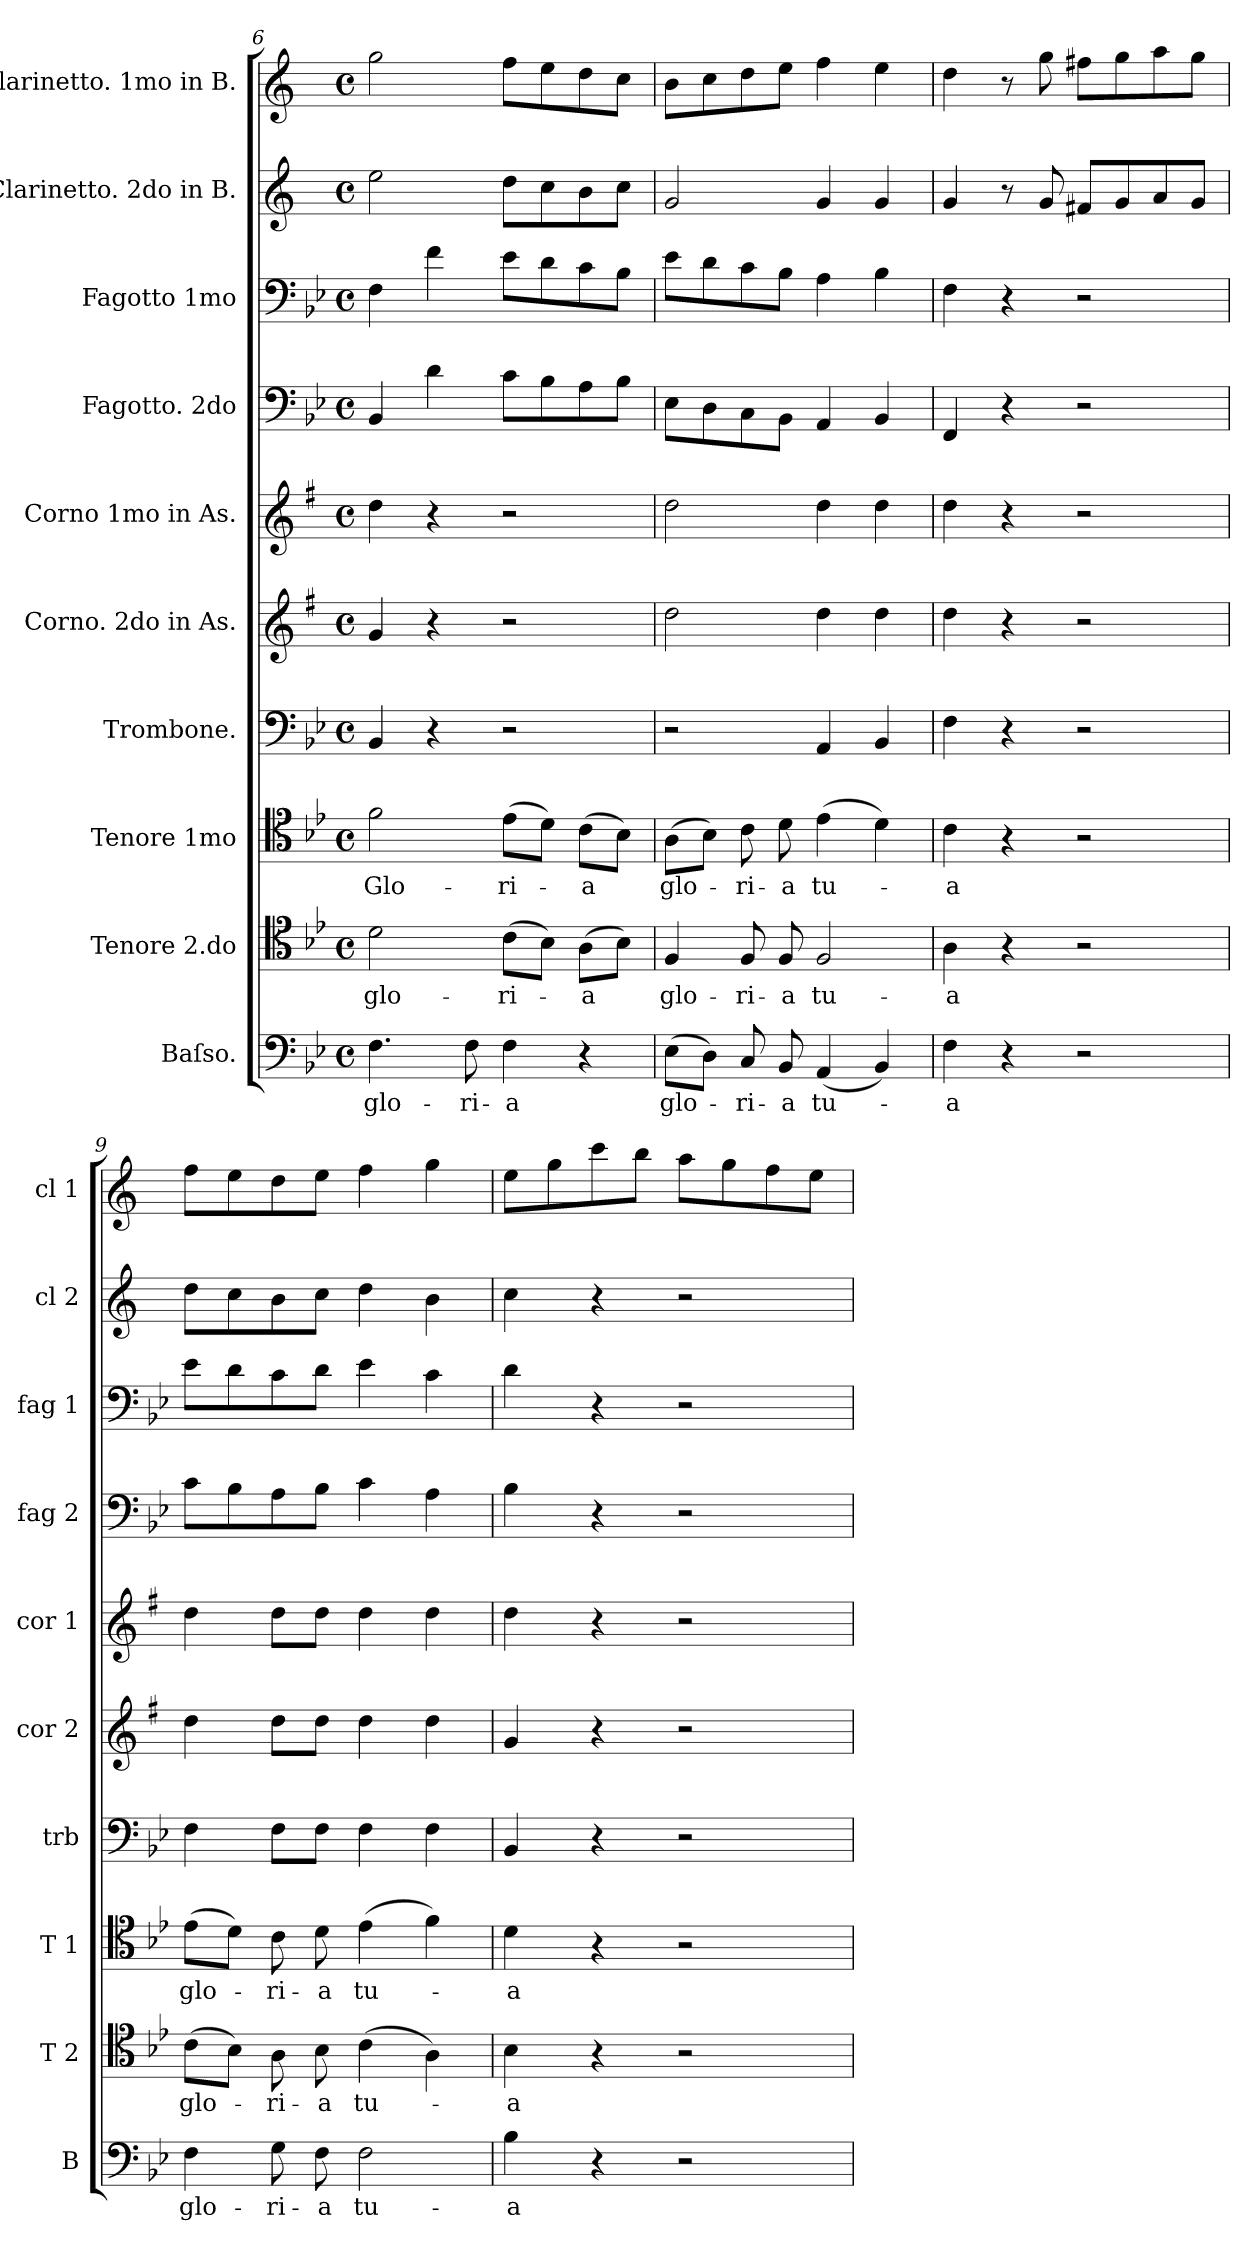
**kern	**text	**kern	**text	**kern	**text	**kern	**kern	**kern	**kern	**kern	**kern	**kern
*part10	*part10	*part9	*part9	*part8	*part8	*part7	*part6	*part5	*part4	*part3	*part2	*part1
*staff10	*staff10	*staff9	*staff9	*staff8	*staff8	*staff7	*staff6	*staff5	*staff4	*staff3	*staff2	*staff1
*I"Baſso.	*	*I"Tenore 2.do	*	*I"Tenore 1mo	*	*I"Trombone.	*I"Corno. 2do in As.	*I"Corno 1mo in As.	*I"Fagotto. 2do	*I"Fagotto 1mo	*I"Clarinetto. 2do in B.	*I"Clarinetto. 1mo in B.
*I'B	*	*I'T 2	*	*I'T 1	*	*I'trb	*I'cor 2	*I'cor 1	*I'fag 2	*I'fag 1	*I'cl 2	*I'cl 1
*clefF4	*	*clefC4	*	*clefC4	*	*clefF4	*clefG2	*clefG2	*clefF4	*clefF4	*clefG2	*clefG2
*	*	*	*	*	*	*	*ITrd5c9	*ITrd5c9	*	*	*ITrd1c2	*ITrd1c2
*k[b-e-]	*	*k[b-e-]	*	*k[b-e-]	*	*k[b-e-]	*k[b-e-]	*k[b-e-]	*k[b-e-]	*k[b-e-]	*k[b-e-]	*k[b-e-]
*B-:	*	*B-:	*	*B-:	*	*B-:	*B-:	*B-:	*B-:	*B-:	*B-:	*B-:
*M4/4	*	*M4/4	*	*M4/4	*	*M4/4	*M4/4	*M4/4	*M4/4	*M4/4	*M4/4	*M4/4
*met(c)	*	*met(c)	*	*met(c)	*	*met(c)	*met(c)	*met(c)	*met(c)	*met(c)	*met(c)	*met(c)
=6	=6	=6	=6	=6	=6	=6	=6	=6	=6	=6	=6	=6
4.F\	glo-	2d\	glo-	2f\	Glo-	4BB-/	4B-/	4f\	4BB-/	4F\	2dd\	2ff\
.	.	.	.	.	.	4r	4r	4r	4d\	4f\	.	.
8F\	-ri-	.	.	.	.	.	.	.	.	.	.	.
4F\	-a	(8c\L	-ri-	(8e-\L	-ri-	2r	2r	2r	8c\L	8e-\L	8cc\L	8ee-\L
.	.	8B-\J)	.	8d\J)	.	.	.	.	8B-\	8d\	8b-\	8dd\
4r	.	(8A\L	-a	(8c\L	-a	.	.	.	8A\	8c\	8a\	8cc\
.	.	8B-\J)	.	8B-\J)	.	.	.	.	8B-\J	8B-\J	8b-\J	8b-\J
=7	=7	=7	=7	=7	=7	=7	=7	=7	=7	=7	=7	=7
(8E-\L	glo-	4F/	glo-	(8A\L	glo-	2r	2f\	2f\	8E-\L	8e-\L	2f/	8a\L
8D\J)	.	.	.	8B-\J)	.	.	.	.	8D\	8d\	.	8b-\
8C/	-ri-	8F/	-ri-	8c\	-ri-	.	.	.	8C\	8c\	.	8cc\
8BB-/	-a	8F/	-a	8d\	-a	.	.	.	8BB-\J	8B-\J	.	8dd\J
(4AA/	tu-	2F/	tu-	(4e-\	tu-	4AA/	4f\	4f\	4AA/	4A\	4f/	4ee-\
4BB-/)	.	.	.	4d\)	.	4BB-/	4f\	4f\	4BB-/	4B-\	4f/	4dd\
=8	=8	=8	=8	=8	=8	=8	=8	=8	=8	=8	=8	=8
4F\	-a	4A\	-a	4c\	-a	4F\	4f\	4f\	4FF/	4F\	4f/	4cc\
4r	.	4r	.	4r	.	4r	4r	4r	4r	4r	8r	8r
.	.	.	.	.	.	.	.	.	.	.	8f/	8ff\
2r	.	2r	.	2r	.	2r	2r	2r	2r	2r	8en/L	8een\L
.	.	.	.	.	.	.	.	.	.	.	8f/	8ff\
.	.	.	.	.	.	.	.	.	.	.	8g/	8gg\
.	.	.	.	.	.	.	.	.	.	.	8f/J	8ff\J
=9	=9	=9	=9	=9	=9	=9	=9	=9	=9	=9	=9	=9
4F\	glo-	(8c\L	glo-	(8e-\L	glo-	4F\	4f\	4f\	8c\L	8e-\L	8cc\L	8ee-\L
.	.	8B-\J)	.	8d\J)	.	.	.	.	8B-\	8d\	8b-\	8dd\
8G\	-ri-	8A\	-ri-	8c\	-ri-	8F\L	8f\L	8f\L	8A\	8c\	8a\	8cc\
8F\	-a	8B-\	-a	8d\	-a	8F\J	8f\J	8f\J	8B-\J	8d\J	8b-\J	8dd\J
2F\	tu-	(4c\	tu-	(4e-\	tu-	4F\	4f\	4f\	4c\	4e-\	4cc\	4ee-\
.	.	4A\)	.	4f\)	.	4F\	4f\	4f\	4A\	4c\	4a\	4ff\
=10	=10	=10	=10	=10	=10	=10	=10	=10	=10	=10	=10	=10
4B-\	-a	4B-\	-a	4d\	-a	4BB-/	4B-/	4f\	4B-\	4d\	4b-\	8dd\L
.	.	.	.	.	.	.	.	.	.	.	.	8ff\
4r	.	4r	.	4r	.	4r	4r	4r	4r	4r	4r	8bb-\
.	.	.	.	.	.	.	.	.	.	.	.	8aa\J
2r	.	2r	.	2r	.	2r	2r	2r	2r	2r	2r	8gg\L
.	.	.	.	.	.	.	.	.	.	.	.	8ff\
.	.	.	.	.	.	.	.	.	.	.	.	8ee-\
.	.	.	.	.	.	.	.	.	.	.	.	8dd\J
=	=	=	=	=	=	=	=	=	=	=	=	=
*-	*-	*-	*-	*-	*-	*-	*-	*-	*-	*-	*-	*-
